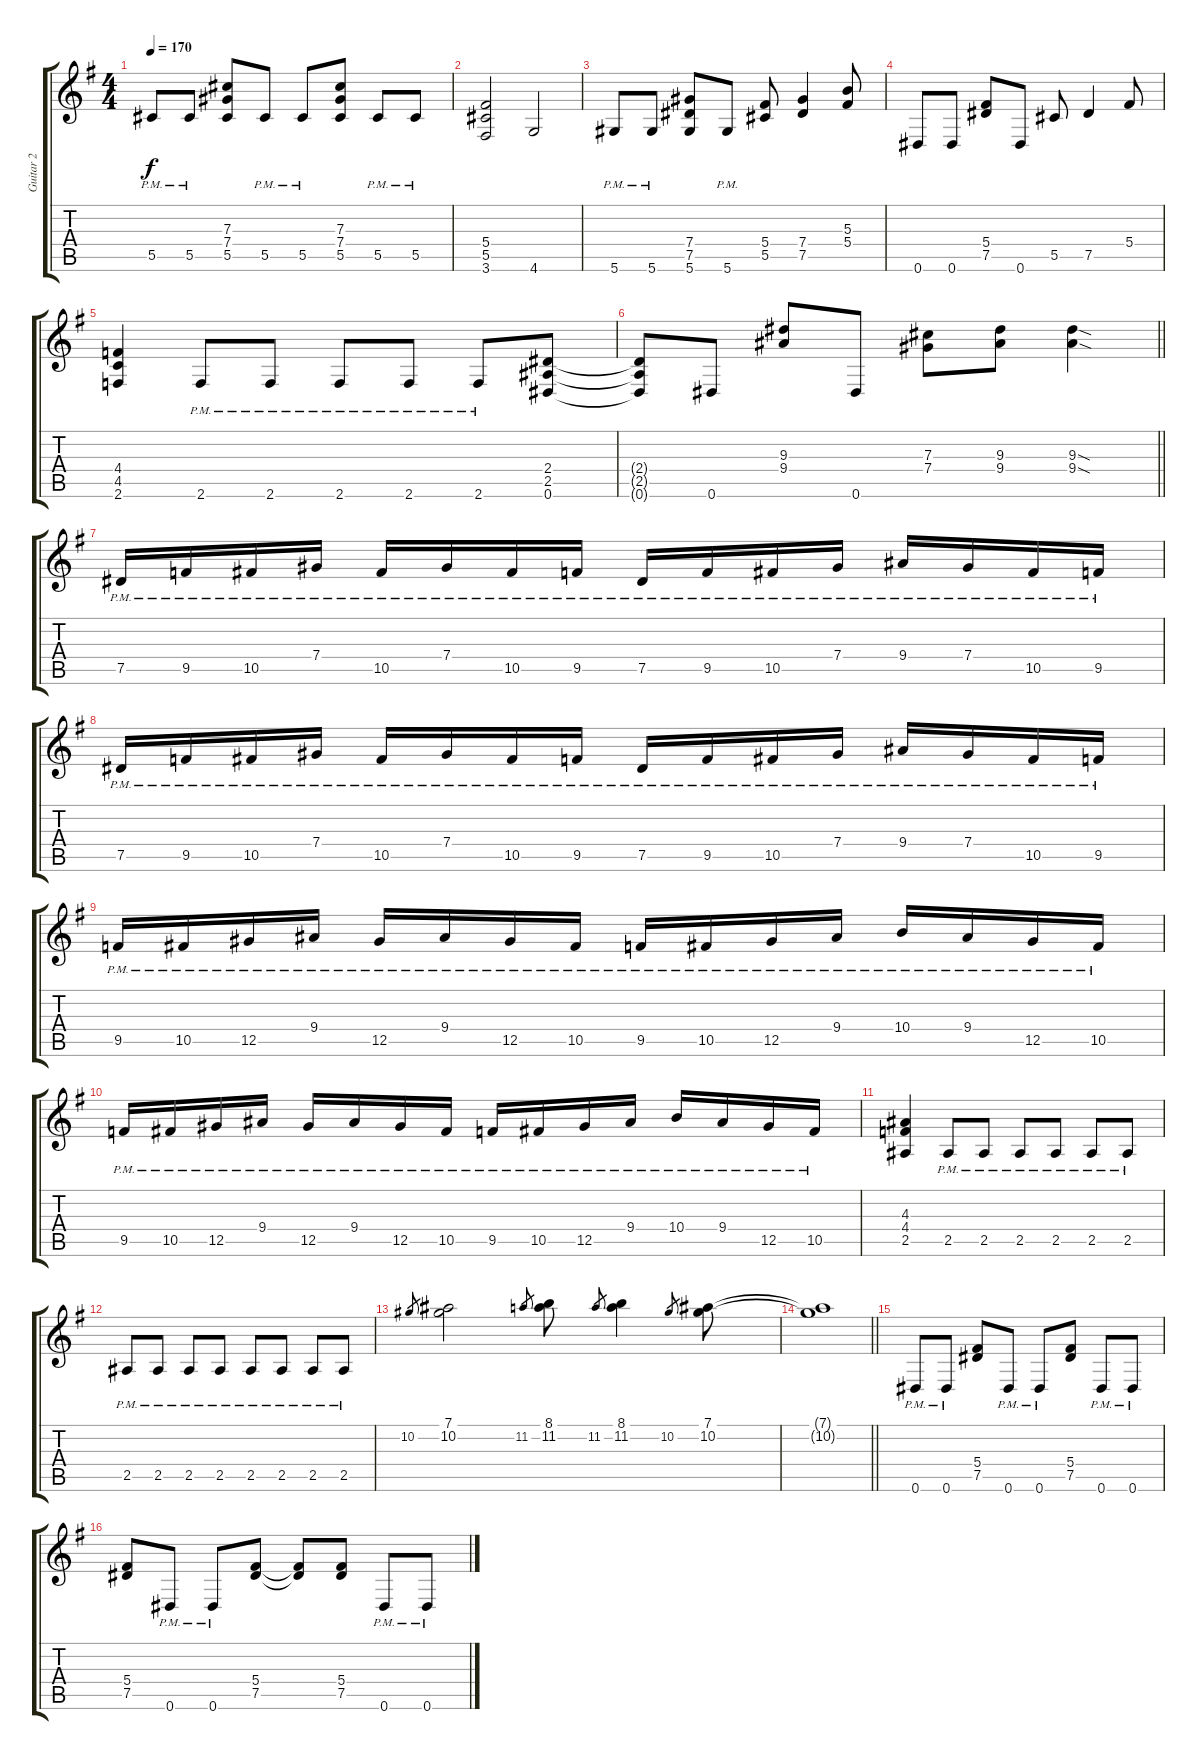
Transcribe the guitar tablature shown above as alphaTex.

\track ("Guitar 2" "Guitar 2") {instrument distortionguitar}
\staff {score tabs}
\tuning (Eb4 Bb3 Gb3 Db3 Ab2 Eb2) {hide}
\ts (4 4)
\tempo 170
\clef g2
\ks g
5.5{pm}.8{dy f} 5.5{pm}.8 (7.3 7.4 5.5).8 5.5{pm}.8 5.5{pm}.8 (7.3 7.4 5.5).8 5.5{pm}.8 5.5{pm}.8 |
(5.4 5.5 3.6).2 4.6.2 |
5.6{pm}.8 5.6{pm}.8 (7.4 7.5 5.6).8 5.6{pm}.8 (5.4 5.5).8 (7.4 7.5).4 (5.3 5.4).8 |
0.6.8 0.6.8 (5.4 7.5).8 0.6.8 5.5.8 7.5.4 5.4.8 |
(4.4 4.5 2.6).4 2.6{pm}.8 2.6{pm}.8 2.6{pm}.8 2.6{pm}.8 2.6{pm}.8 (2.4 2.5 0.6).8 |
\barLineRight lightlight
(2.4{t} 2.5{t} 0.6{t}).8 0.6.8 (9.3 9.4).8 0.6.8 (7.3 7.4).8 (9.3 9.4).8 (9.3{sod} 9.4{sod}).4 |
7.5{pm}.16 9.5{pm}.16 10.5{pm}.16 7.4{pm}.16 10.5{pm}.16 7.4{pm}.16 10.5{pm}.16 9.5{pm}.16 7.5{pm}.16 9.5{pm}.16 10.5{pm}.16 7.4{pm}.16 9.4{pm}.16 7.4{pm}.16 10.5{pm}.16 9.5{pm}.16 |
7.5{pm}.16 9.5{pm}.16 10.5{pm}.16 7.4{pm}.16 10.5{pm}.16 7.4{pm}.16 10.5{pm}.16 9.5{pm}.16 7.5{pm}.16 9.5{pm}.16 10.5{pm}.16 7.4{pm}.16 9.4{pm}.16 7.4{pm}.16 10.5{pm}.16 9.5{pm}.16 |
9.5{pm}.16 10.5{pm}.16 12.5{pm}.16 9.4{pm}.16 12.5{pm}.16 9.4{pm}.16 12.5{pm}.16 10.5{pm}.16 9.5{pm}.16 10.5{pm}.16 12.5{pm}.16 9.4{pm}.16 10.4{pm}.16 9.4{pm}.16 12.5{pm}.16 10.5{pm}.16 |
9.5{pm}.16 10.5{pm}.16 12.5{pm}.16 9.4{pm}.16 12.5{pm}.16 9.4{pm}.16 12.5{pm}.16 10.5{pm}.16 9.5{pm}.16 10.5{pm}.16 12.5{pm}.16 9.4{pm}.16 10.4{pm}.16 9.4{pm}.16 12.5{pm}.16 10.5{pm}.16 |
(4.3 4.4 2.5).4 2.5{pm}.8 2.5{pm}.8 2.5{pm}.8 2.5{pm}.8 2.5{pm}.8 2.5{pm}.8 |
2.5{pm}.8 2.5{pm}.8 2.5{pm}.8 2.5{pm}.8 2.5{pm}.8 2.5{pm}.8 2.5{pm}.8 2.5{pm}.8 |
10.2.8{gr} (7.1 10.2).2 11.2.8{gr} (8.1 11.2).8 11.2.8{gr} (8.1 11.2).4 10.2.8{gr} (7.1 10.2).8 |
\barLineRight lightlight
(7.1{t} 10.2{t}).1 |
0.6{pm}.8 0.6{pm}.8 (5.4 7.5).8 0.6{pm}.8 0.6{pm}.8 (5.4 7.5).8 0.6{pm}.8 0.6{pm}.8 |
(5.4 7.5).8 0.6{pm}.8 0.6{pm}.8 (5.4 7.5).8 (5.4{t} 7.5{t}).8 (5.4 7.5).8 0.6{pm}.8 0.6{pm}.8
